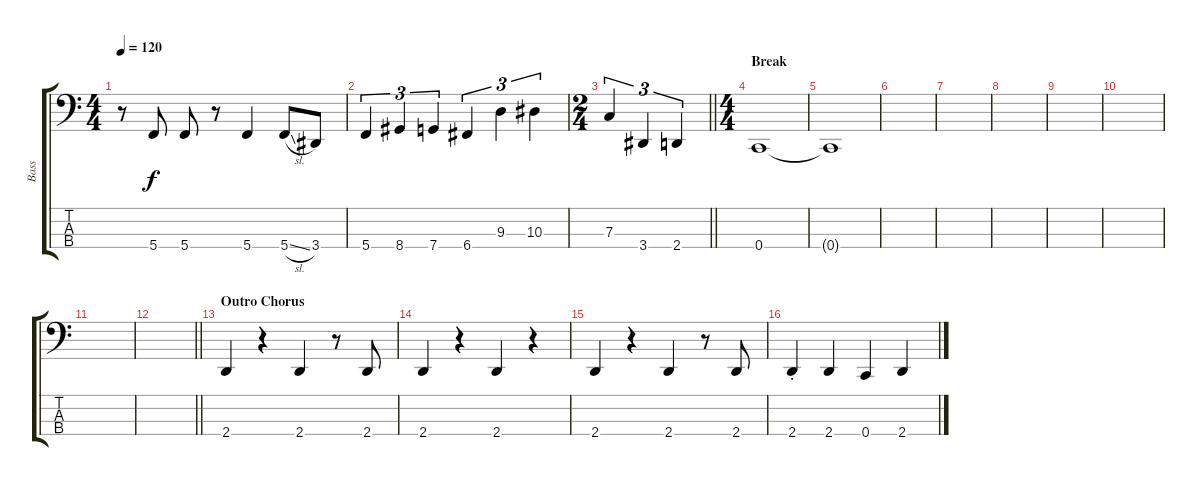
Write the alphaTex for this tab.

\track ("Bass" "Bass") {instrument electricbasspick}
\staff {score tabs}
\tuning (Eb2 Bb1 F1 C1) {hide}
\ts (4 4)
\tempo 120
\clef f4
\ks c
r.8{dy f} 5.4.8 5.4.8 r.8 5.4.4 5.4{sl}.8 3.4.8 |
5.4.4{tu (3 2)} 8.4.4{tu (3 2)} 7.4.4{tu (3 2)} 6.4.4{tu (3 2)} 9.3.4{tu (3 2)} 10.3.4{tu (3 2)} |
\ts (2 4)
\barLineRight lightlight
7.3.4{tu (3 2)} 3.4.4{tu (3 2)} 2.4.4{tu (3 2)} |
\ts (4 4)
\section ("" "Break")
0.4.1{volume 0} |
0.4{t}.1 |
|
|
|
|
|
|
\barLineRight lightlight
|
\section ("" "Outro Chorus")
2.4.4{volume 9} r.4 2.4.4 r.8 2.4.8 |
2.4.4 r.4 2.4.4 r.4 |
2.4.4 r.4 2.4.4 r.8 2.4.8 |
2.4{st}.4 2.4.4 0.4.4 2.4.4
